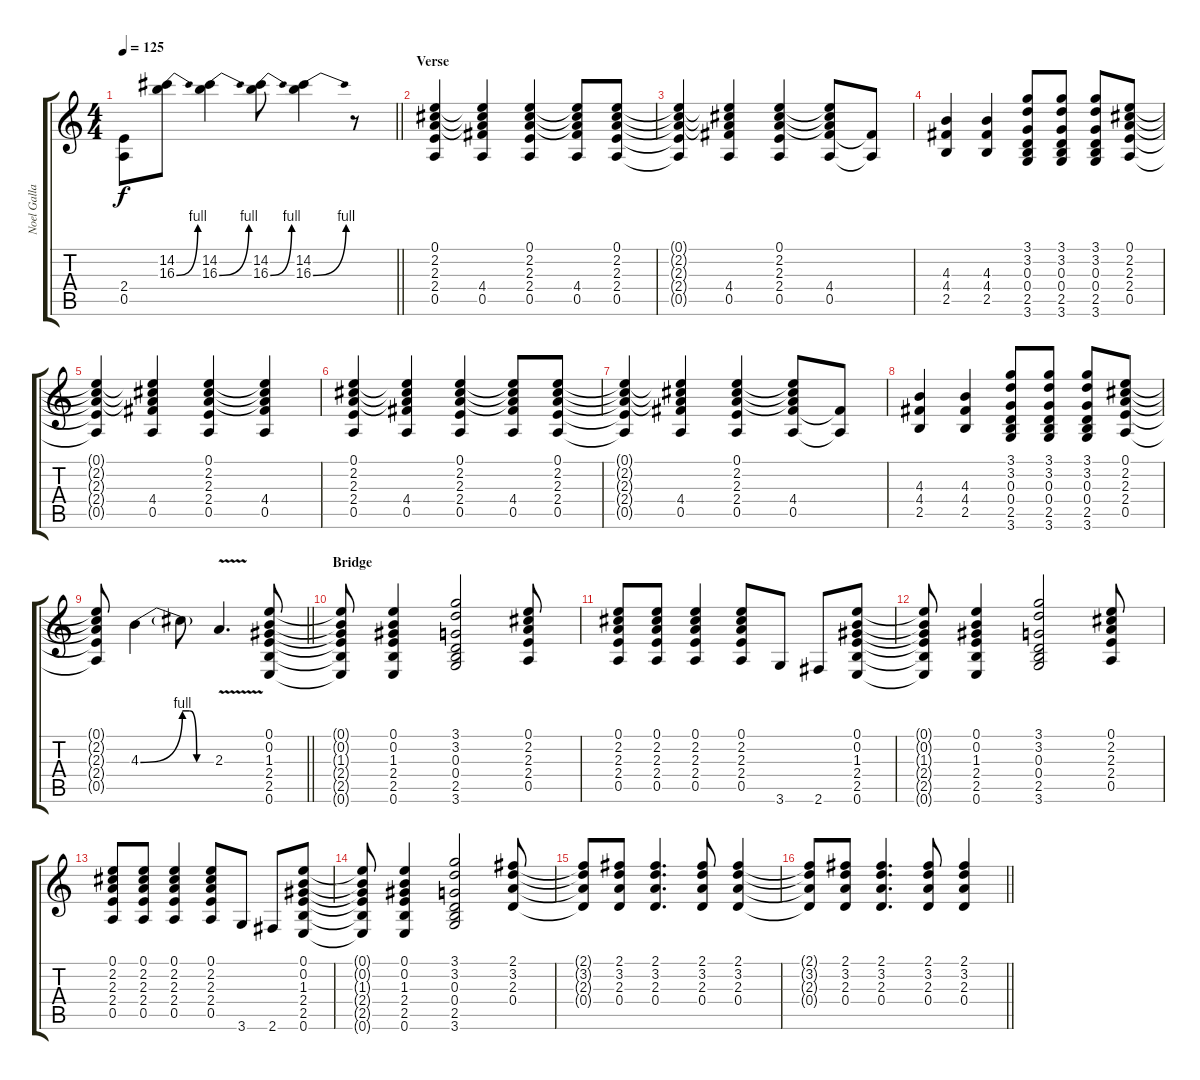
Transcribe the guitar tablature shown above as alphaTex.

\track ("Noel Gallagher" "Noel Galla") {instrument overdrivenguitar}
\staff {score tabs}
\tuning (E4 B3 G3 D3 A2 E2) {hide}
\ts (4 4)
\tempo 125
\clef g2
\barLineRight lightlight
\ks c
(2.4{t} 0.5{t}).8{dy f} (14.2 16.3{be (bend 0 0 60 4)}).8 (14.2 16.3{be (bend 0 0 60 4)}).4 (14.2 16.3{be (bend 0 0 60 4)}).8 (14.2 16.3{be (bend 0 0 60 4)}).4 r.8 |
\section ("" "Verse")
(0.1 2.2 2.3 2.4 0.5).4 (0.1{t} 2.2{t} 2.3{t} 4.4 0.5).4 (0.1 2.2 2.3 2.4 0.5).4 (0.1{t} 2.2{t} 2.3{t} 4.4 0.5).8 (0.1 2.2 2.3 2.4 0.5).8 |
(0.1{t} 2.2{t} 2.3{t} 2.4{t} 0.5{t}).4 (0.1{t} 2.2{t} 2.3{t} 4.4 0.5).4 (0.1 2.2 2.3 2.4 0.5).4 (0.1{t} 2.2{t} 2.3{t} 4.4 0.5).8 (4.4{t} 0.5{t}).8 |
(4.3 4.4 2.5).4 (4.3 4.4 2.5).4 (3.1 3.2 0.3 0.4 2.5 3.6).8 (3.1 3.2 0.3 0.4 2.5 3.6).8 (3.1 3.2 0.3 0.4 2.5 3.6).8 (0.1 2.2 2.3 2.4 0.5).8 |
(0.1{t} 2.2{t} 2.3{t} 2.4{t} 0.5{t}).4 (0.1{t} 2.2{t} 2.3{t} 4.4 0.5).4 (0.1 2.2 2.3 2.4 0.5).4 (0.1{t} 2.2{t} 2.3{t} 4.4 0.5).4 |
(0.1 2.2 2.3 2.4 0.5).4 (0.1{t} 2.2{t} 2.3{t} 4.4 0.5).4 (0.1 2.2 2.3 2.4 0.5).4 (0.1{t} 2.2{t} 2.3{t} 4.4 0.5).8 (0.1 2.2 2.3 2.4 0.5).8 |
(0.1{t} 2.2{t} 2.3{t} 2.4{t} 0.5{t}).4 (0.1{t} 2.2{t} 2.3{t} 4.4 0.5).4 (0.1 2.2 2.3 2.4 0.5).4 (0.1{t} 2.2{t} 2.3{t} 4.4 0.5).8 (4.4{t} 0.5{t}).8 |
(4.3 4.4 2.5).4 (4.3 4.4 2.5).4 (3.1 3.2 0.3 0.4 2.5 3.6).8 (3.1 3.2 0.3 0.4 2.5 3.6).8 (3.1 3.2 0.3 0.4 2.5 3.6).8 (0.1 2.2 2.3 2.4 0.5).8 |
\barLineRight lightlight
(0.1{t} 2.2{t} 2.3{t} 2.4{t} 0.5{t}).8 4.3{be (bend 0 0 60 4)}.4 4.3{be (custom 0 4 15 4 30 0 60 0) t}.8 2.3{v}.4{d} (0.1 0.2 1.3 2.4 2.5 0.6).8 |
\section ("" "Bridge")
(0.1{t} 0.2{t} 1.3{t} 2.4{t} 2.5{t} 0.6{t}).8 (0.1 0.2 1.3 2.4 2.5 0.6).4 (3.1 3.2 0.3 0.4 2.5 3.6).2 (0.1 2.2 2.3 2.4 0.5).8 |
(0.1 2.2 2.3 2.4 0.5).8 (0.1 2.2 2.3 2.4 0.5).8 (0.1 2.2 2.3 2.4 0.5).4 (0.1 2.2 2.3 2.4 0.5).8 3.6.8 2.6.8 (0.1 0.2 1.3 2.4 2.5 0.6).8 |
(0.1{t} 0.2{t} 1.3{t} 2.4{t} 2.5{t} 0.6{t}).8 (0.1 0.2 1.3 2.4 2.5 0.6).4 (3.1 3.2 0.3 0.4 2.5 3.6).2 (0.1 2.2 2.3 2.4 0.5).8 |
(0.1 2.2 2.3 2.4 0.5).8 (0.1 2.2 2.3 2.4 0.5).8 (0.1 2.2 2.3 2.4 0.5).4 (0.1 2.2 2.3 2.4 0.5).8 3.6.8 2.6.8 (0.1 0.2 1.3 2.4 2.5 0.6).8 |
(0.1{t} 0.2{t} 1.3{t} 2.4{t} 2.5{t} 0.6{t}).8 (0.1 0.2 1.3 2.4 2.5 0.6).4 (3.1 3.2 0.3 0.4 2.5 3.6).2 (2.1 3.2 2.3 0.4).8 |
(2.1{t} 3.2{t} 2.3{t} 0.4{t}).8 (2.1 3.2 2.3 0.4).8 (2.1 3.2 2.3 0.4).4{d} (2.1 3.2 2.3 0.4).8 (2.1 3.2 2.3 0.4).4 |
\barLineRight lightlight
(2.1{t} 3.2{t} 2.3{t} 0.4{t}).8 (2.1 3.2 2.3 0.4).8 (2.1 3.2 2.3 0.4).4{d} (2.1 3.2 2.3 0.4).8 (2.1 3.2 2.3 0.4).4
